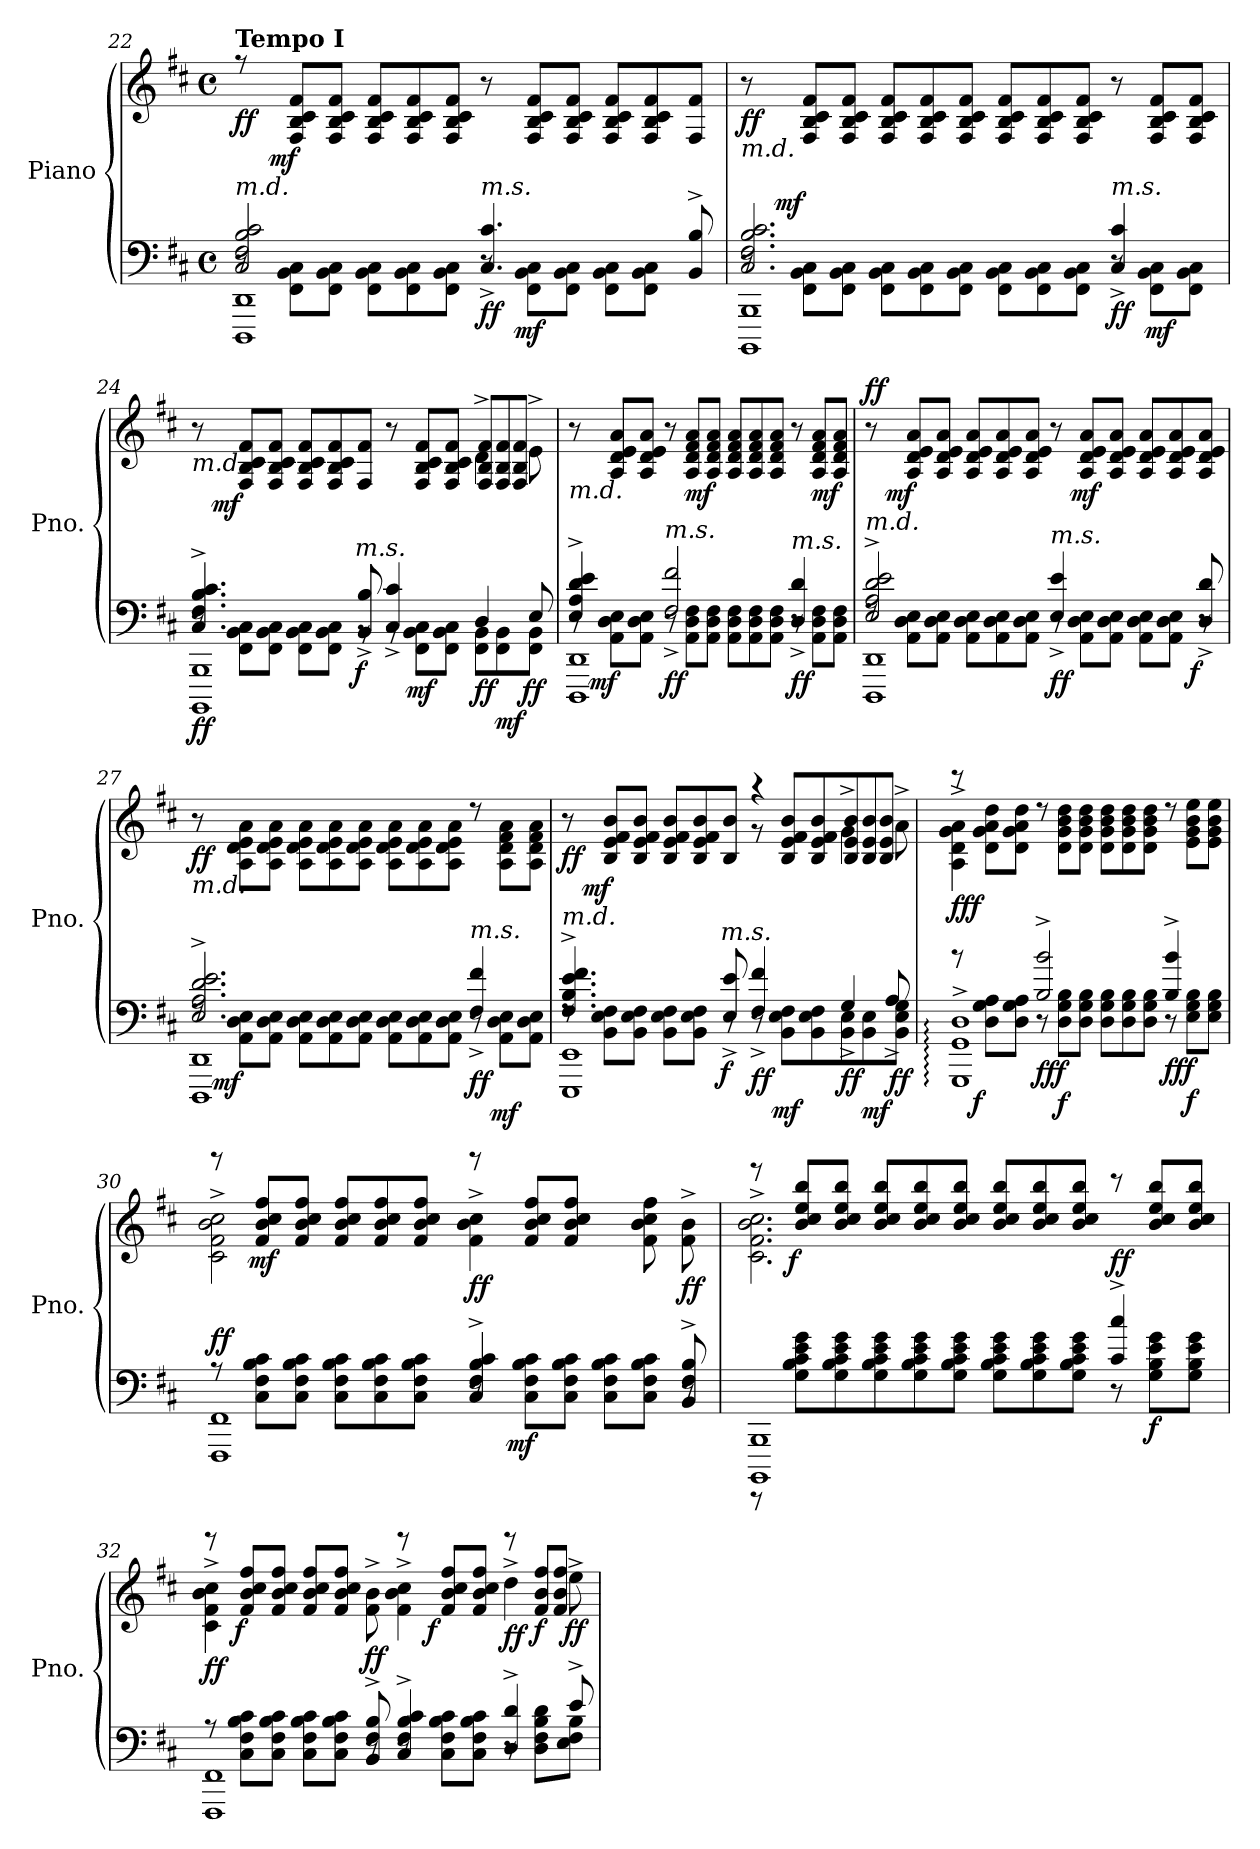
**kern	**kern	**dynam
*part1	*part1	*part1
*staff2	*staff1	*staff1/2
*I"Piano	*	*
*I'Pno.	*	*
*clefF4	*clefG2	*
*k[f#c#]	*k[f#c#]	*
*M4/4	*M4/4	*
*met(c)	*met(c)	*
=22	=22	=22
*^	*^	*
*	*^	*	*	*
*	*	*Xtuplet	*	*Xtuplet	*
*	*	*^	*	*	*
!	!	!	!	!LO:TX:a:B:t=Tempo I	!	!
!	!	!	!	!LO:TX:b:i:t=m.d.	!	!
!	!	!	!	!	!	!LO:DY:b
2C#/ 2F#/ 2B/ 2c#/	1DDD 1DD	12r	2ryy	2ryy	12rff	ff
!	!	!	!	!	!	!LO:DY:b
.	.	12FF#\ 12BB\ 12C#\L	.	.	12F#/ 12B/ 12c#/ 12f#/L	mf
.	.	12FF#\ 12BB\ 12C#\J	.	.	12F#/ 12B/ 12c#/ 12f#/J	.
.	.	12FF#\ 12BB\ 12C#\L	.	.	12F#/ 12B/ 12c#/ 12f#/L	.
.	.	12FF#\ 12BB\ 12C#\	.	.	12F#/ 12B/ 12c#/ 12f#/	.
.	.	12FF#\ 12BB\ 12C#\J	.	.	12F#/ 12B/ 12c#/ 12f#/J	.
!LO:TX:a:i:t=m.s.	!	!	!	!	!	!
!	!	!	!	!	!	!LO:DY:b=2
2ryy	.	12r	4.C#/^ 4.c#/^	2ryy	12r	ff
!	!	!	!	!	!	!LO:DY:b=2
.	.	12FF#\ 12BB\ 12C#\L	.	.	12F#/ 12B/ 12c#/ 12f#/L	mf
.	.	12FF#\ 12BB\ 12C#\J	.	.	12F#/ 12B/ 12c#/ 12f#/J	.
.	.	12FF#\ 12BB\ 12C#\L	.	.	12F#/ 12B/ 12c#/ 12f#/L	.
.	.	12FF#\ 12BB\ 12C#\J	.	.	12F#/ 12B/ 12c#/ 12f#/	.
.	.	.	8ryy	.	.	.
.	.	12BB/^ 12B/^	.	.	12F#/ 12f#/J	.
!!LO:LB:g=z	!!
=23	=23	=23	=23	=23	=23	=23
!	!	!	!	!LO:TX:b:i:t=m.d.	!	!
!	!	!	!	!	!	!LO:DY:b
2.C#/ 2.F#/ 2.B/ 2.c#/	1BBBB 1BBB	12r	2.ryy	2.ryy	12r	ff
!	!	!	!	!	!	!LO:DY:a=2
.	.	12FF#\ 12BB\ 12C#\L	.	.	12F#/ 12B/ 12c#/ 12f#/L	mf
.	.	12FF#\ 12BB\ 12C#\J	.	.	12F#/ 12B/ 12c#/ 12f#/J	.
.	.	12FF#\ 12BB\ 12C#\L	.	.	12F#/ 12B/ 12c#/ 12f#/L	.
.	.	12FF#\ 12BB\ 12C#\	.	.	12F#/ 12B/ 12c#/ 12f#/	.
.	.	12FF#\ 12BB\ 12C#\J	.	.	12F#/ 12B/ 12c#/ 12f#/J	.
.	.	12FF#\ 12BB\ 12C#\L	.	.	12F#/ 12B/ 12c#/ 12f#/L	.
.	.	12FF#\ 12BB\ 12C#\	.	.	12F#/ 12B/ 12c#/ 12f#/	.
.	.	12FF#\ 12BB\ 12C#\J	.	.	12F#/ 12B/ 12c#/ 12f#/J	.
!LO:TX:a:i:t=m.s.	!	!	!	!	!	!
!	!	!	!	!	!	!LO:DY:b=2
4ryy	.	12r	4C#/^ 4c#/^	4ryy	12r	ff
!	!	!	!	!	!	!LO:DY:b=2
.	.	12FF#\ 12BB\ 12C#\L	.	.	12F#/ 12B/ 12c#/ 12f#/L	mf
.	.	12FF#\ 12BB\ 12C#\J	.	.	12F#/ 12B/ 12c#/ 12f#/J	.
=24	=24	=24	=24	=24	=24	=24
!	!	!	!	!LO:TX:b:i:t=m.d.	!	!
!	!	!	!	!	!	!LO:DY:b=2
4.C#/^ 4.F#/^ 4.B/^ 4.c#/^	1BBBB 1BBB	12r	4ryy	4.ryy	12r	ff
!	!	!	!	!	!	!LO:DY:b
.	.	12FF#\ 12BB\ 12C#\L	.	.	12F#/ 12B/ 12c#/ 12f#/L	mf
.	.	12FF#\ 12BB\ 12C#\J	.	.	12F#/ 12B/ 12c#/ 12f#/J	.
.	.	12FF#\ 12BB\ 12C#\L	6ryy	.	12F#/ 12B/ 12c#/ 12f#/L	.
.	.	12FF#\ 12BB\ 12C#\J	.	.	12F#/ 12B/ 12c#/ 12f#/	.
2ryy	.	.	.	8ryy	.	.
!	!	!LO:TX:a:i:t=m.s.	!	!	!	!
!	!	!	!	!	!	!LO:DY:b=2
.	.	12rBB	12BB/^ 12B/^	.	12F#/ 12f#/J	f
.	.	12rBB	4C#/^ 4c#/^	4ryy	12r	.
!	!	!	!	!	!	!LO:DY:b=2
.	.	12FF#\ 12BB\ 12C#\L	.	.	12F#/ 12B/ 12c#/ 12f#/L	mf
.	.	12FF#\ 12BB\ 12C#\J	.	.	12F#/ 12B/ 12c#/ 12f#/J	.
!	!	!	!	!	!	!LO:DY:b=2
.	.	12FF#\ 12BB\L	6D/	6d^\	12F#/ 12B/ 12f#/L	ff
!	!	!	!	!	!	!LO:DY:b=2
.	.	12FF#\ 12BB\	.	.	12F#/ 12B/ 12f#/	mf
8ryy	.	.	.	.	.	.
!	!	!	!	!	!	!LO:DY:b=2
.	.	12FF#\ 12BB\J	12E/	12e^\	12F#/ 12B/ 12f#/J	ff
!!LO:PB:g=z	!!
=25	=25	=25	=25	=25	=25	=25
!	!	!	!	!LO:TX:b:i:t=m.d.	!	!
4E/^ 4A/^ 4d/^ 4e/^	1DDD 1DD	12r	4ryy	4ryy	12r	.
!	!	!	!	!	!	!LO:DY:b=2
.	.	12AA\ 12D\ 12E\L	.	.	12A/ 12d/ 12e/ 12a/L	mf
.	.	12AA\ 12D\ 12E\J	.	.	12A/ 12d/ 12e/ 12a/J	.
*	*	*	*	*MM70	*	*
!LO:TX:a:i:t=m.s.	!	!	!	!	!	!
!	!	!	!	!	!	!LO:DY:b=2
2.ryy	.	12r	2F#/^ 2f#/^	4ryy	12r	ff
!	!	!	!	!	!	!LO:DY:b
.	.	12AA\ 12D\ 12F#\L	.	.	12A/ 12d/ 12f#/ 12a/L	mf
.	.	12AA\ 12D\ 12F#\J	.	.	12A/ 12d/ 12f#/ 12a/J	.
.	.	12AA\ 12D\ 12F#\L	.	2ryy	12A/ 12d/ 12f#/ 12a/L	.
.	.	12AA\ 12D\ 12F#\	.	.	12A/ 12d/ 12f#/ 12a/	.
.	.	12AA\ 12D\ 12F#\J	.	.	12A/ 12d/ 12f#/ 12a/J	.
!	!	!LO:TX:a:i:t=m.s.	!	!	!	!
!	!	!	!	!	!	!LO:DY:b=2
.	.	12r	4D/^ 4d/^	.	12r	ff
!	!	!	!	!	!	!LO:DY:b
.	.	12AA\ 12D\ 12F#\L	.	.	12A/ 12d/ 12f#/ 12a/L	mf
.	.	12AA\ 12D\ 12F#\J	.	.	12A/ 12d/ 12f#/ 12a/J	.
=26	=26	=26	=26	=26	=26	=26
!	!	!	!	!LO:TX:b:i:t=m.d.	!	!
!	!	!	!	!	!	!LO:DY:a
2E/^ 2A/^ 2d/^ 2e/^	1DDD 1DD	12rF	2ryy	2ryy	12r	ff
!	!	!	!	!	!	!LO:DY:b
.	.	12AA\ 12D\ 12E\L	.	.	12A/ 12d/ 12e/ 12a/L	mf
.	.	12AA\ 12D\ 12E\J	.	.	12A/ 12d/ 12e/ 12a/J	.
.	.	12AA\ 12D\ 12E\L	.	.	12A/ 12d/ 12e/ 12a/L	.
.	.	12AA\ 12D\ 12E\	.	.	12A/ 12d/ 12e/ 12a/	.
.	.	12AA\ 12D\ 12E\J	.	.	12A/ 12d/ 12e/ 12a/J	.
!LO:TX:a:i:t=m.s.	!	!	!	!	!	!
!	!	!	!	!	!	!LO:DY:b=2
2ryy	.	12r	4E/^ 4e/^	2ryy	12r	ff
!	!	!	!	!	!	!LO:DY:b
.	.	12AA\ 12D\ 12E\L	.	.	12A/ 12d/ 12e/ 12a/L	mf
.	.	12AA\ 12D\ 12E\J	.	.	12A/ 12d/ 12e/ 12a/J	.
.	.	12AA\ 12D\ 12E\L	6ryy	.	12A/ 12d/ 12e/ 12a/L	.
.	.	12AA\ 12D\ 12E\J	.	.	12A/ 12d/ 12e/ 12a/	.
!	!	!	!	!	!	!LO:DY:b=2
.	.	12r	12D/^ 12d/^	.	12A/ 12d/ 12e/ 12a/J	f
!!LO:PB:g=z	!!
=27	=27	=27	=27	=27	=27	=27
!	!	!	!	!LO:TX:b:i:t=m.d.	!	!
!	!	!	!	!	!	!LO:DY:b
2.E/^ 2.A/^ 2.d/^ 2.e/^	1DDD 1DD	12rF	2.ryy	2.ryy	12r	ff
!	!	!	!	!	!	!LO:DY:b=2
.	.	12AA\ 12D\ 12E\L	.	.	12A\ 12d\ 12e\ 12a\L	mf
.	.	12AA\ 12D\ 12E\J	.	.	12A\ 12d\ 12e\ 12a\J	.
.	.	12AA\ 12D\ 12E\L	.	.	12A\ 12d\ 12e\ 12a\L	.
.	.	12AA\ 12D\ 12E\	.	.	12A\ 12d\ 12e\ 12a\	.
.	.	12AA\ 12D\ 12E\J	.	.	12A\ 12d\ 12e\ 12a\J	.
.	.	12AA\ 12D\ 12E\L	.	.	12A\ 12d\ 12e\ 12a\L	.
.	.	12AA\ 12D\ 12E\	.	.	12A\ 12d\ 12e\ 12a\	.
.	.	12AA\ 12D\ 12E\J	.	.	12A\ 12d\ 12e\ 12a\J	.
!LO:TX:a:i:t=m.s.	!	!	!	!	!	!
!	!	!	!	!	!	!LO:DY:b=2
4ryy	.	12r	4F#/^ 4f#/^	4ryy	12rdd	ff
!	!	!	!	!	!	!LO:DY:b=2
.	.	12AA\ 12D\ 12E\L	.	.	12A\ 12d\ 12f#\ 12a\L	mf
.	.	12AA\ 12D\ 12E\J	.	.	12A\ 12d\ 12f#\ 12a\J	.
=28	=28	=28	=28	=28	=28	=28
!	!	!	!	!LO:TX:b:i:t=m.d.	!	!
!	!	!	!	!	!	!LO:DY:b
4.F#/^ 4.B/^ 4.e/^ 4.f#/^	1EEE 1EE	12rF	4ryy	4.ryy	12r	ff
!	!	!	!	!	!	!LO:DY:b
.	.	12BB\ 12E\ 12F#\L	.	.	12B/ 12e/ 12f#/ 12b/L	mf
.	.	12BB\ 12E\ 12F#\J	.	.	12B/ 12e/ 12f#/ 12b/J	.
.	.	12BB\ 12E\ 12F#\L	6ryy	.	12B/ 12e/ 12f#/ 12b/L	.
.	.	12BB\ 12E\ 12F#\J	.	.	12B/ 12e/ 12f#/ 12b/	.
2ryy	.	.	.	8ryy	.	.
!	!	!LO:TX:a:i:t=m.s.	!	!	!	!
!	!	!	!	!	!	!LO:DY:b=2
.	.	12r	12E/^ 12e/^	.	12B/ 12b/J	f
!	!	!	!	!	!	!LO:DY:b=2
.	.	12r	4F#/^ 4f#/^	4r	12r	ff
!	!	!	!	!	!	!LO:DY:b=2
.	.	12BB\ 12E\ 12F#\L	.	.	12B/ 12e/ 12f#/ 12b/L	mf
.	.	12BB\ 12E\ 12F#\	.	.	12B/ 12e/ 12f#/ 12b/	.
!	!	!	!	!	!	!LO:DY:b=2
.	.	12BB\ 12E\	6G^/	6g^\	12B/ 12e/ 12b/	ff
!	!	!	!	!	!	!LO:DY:b=2
.	.	12BB\ 12E\	.	.	12B/ 12e/ 12b/	mf
8ryy	.	.	.	.	.	.
!	!	!	!	!	!	!LO:DY:b=2
.	.	12BB\ 12E\ 12G\J	12A^/	12a^\	12B/ 12e/ 12b/J	ff
!!LO:LB:g=z	!!
=29	=29	=29	=29	=29	=29	=29
!	!	!	!	!	!	!LO:DY:b
1GGG:^ 1GG:^ 1D:^	12rb	4ryy	1GGGyy 1GGyy 1Dyy	4A\^ 4d\^ 4g\^ 4a\^	12rccc	fff
!	!	!	!	!	!	!LO:DY:b=2
.	12D\ 12G\ 12A\L	.	.	.	12d\ 12g\ 12a\ 12dd\L	f
.	12D\ 12G\ 12A\J	.	.	.	12d\ 12g\ 12a\ 12dd\J	.
!	!	!	!	!	!	!LO:DY:b=2
.	12r	2B/^ 2b/^	.	4ryy	12rdd	fff
!	!	!	!	!	!	!LO:DY:b=2
.	12D\ 12G\ 12B\L	.	.	.	12d\ 12g\ 12b\ 12dd\L	f
.	12D\ 12G\ 12B\J	.	.	.	12d\ 12g\ 12b\ 12dd\J	.
.	12D\ 12G\ 12B\L	.	.	2ryy	12d\ 12g\ 12b\ 12dd\L	.
.	12D\ 12G\ 12B\	.	.	.	12d\ 12g\ 12b\ 12dd\	.
.	12D\ 12G\ 12B\J	.	.	.	12d\ 12g\ 12b\ 12dd\J	.
!	!	!	!	!	!	!LO:DY:b=2
.	12r	4B/^ 4b/^	.	.	12rdd	fff
!	!	!	!	!	!	!LO:DY:b=2
.	12E\ 12G\ 12B\L	.	.	.	12e\ 12g\ 12b\ 12ee\L	f
.	12E\ 12G\ 12B\J	.	.	.	12e\ 12g\ 12b\ 12ee\J	.
*	*	*v	*v	*	*	*
=30	=30	=30	=30	=30	=30
!	!	!	!	!	!LO:DY:a=2
1FFF# 1FF#	12rA	2ryy	2c#\^ 2f#\^ 2b\^ 2cc#\^	12rggg	ff
!	!	!	!	!	!LO:DY:b
.	12C#\ 12F#\ 12B\ 12c#\L	.	.	12f#/ 12b/ 12cc#/ 12ff#/L	mf
.	12C#\ 12F#\ 12B\ 12c#\J	.	.	12f#/ 12b/ 12cc#/ 12ff#/J	.
.	12C#\ 12F#\ 12B\ 12c#\L	.	.	12f#/ 12b/ 12cc#/ 12ff#/L	.
.	12C#\ 12F#\ 12B\ 12c#\	.	.	12f#/ 12b/ 12cc#/ 12ff#/	.
.	12C#\ 12F#\ 12B\ 12c#\J	.	.	12f#/ 12b/ 12cc#/ 12ff#/J	.
!	!	!	!	!	!LO:DY:b
.	12r	4C#/^ 4F#/^ 4B/^ 4c#/^	4f#\^ 4b\^ 4cc#\^	12rggg	ff
!	!	!	!	!	!LO:DY:b=2
.	12C#\ 12F#\ 12B\ 12c#\L	.	.	12f#/ 12b/ 12cc#/ 12ff#/L	mf
.	12C#\ 12F#\ 12B\ 12c#\J	.	.	12f#/ 12b/ 12cc#/ 12ff#/J	.
.	12C#\ 12F#\ 12B\ 12c#\L	6ryy	12ryy	12ryy	.
.	12C#\ 12F#\ 12B\ 12c#\J	.	12ryy	12f#\ 12b\ 12cc#\ 12ff#\	.
!	!	!	!	!	!LO:DY:b
.	12r	12BB/^ 12F#/^ 12B/^	12f#\^ 12b\^	12ryy	ff
!!LO:LB:g=z	!!
=31	=31	=31	=31	=31	=31
2.ryy	1BBBB 1BBB	12r	2.c#\^ 2.f#\^ 2.b\^ 2.cc#\^	12reee	.
!	!	!	!	!	!LO:DY:b
.	.	12G\ 12B\ 12c#\ 12e\ 12g\L	.	12b/ 12cc#/ 12ee/ 12bb/L	f
.	.	12G\ 12B\ 12c#\ 12e\ 12g\	.	12b/ 12cc#/ 12ee/ 12bb/J	.
.	.	12G\ 12B\ 12c#\ 12e\ 12g\	.	12b/ 12cc#/ 12ee/ 12bb/L	.
.	.	12G\ 12B\ 12c#\ 12e\ 12g\	.	12b/ 12cc#/ 12ee/ 12bb/	.
.	.	12G\ 12B\ 12c#\ 12e\ 12g\J	.	12b/ 12cc#/ 12ee/ 12bb/J	.
.	.	12G\ 12B\ 12c#\ 12e\ 12g\L	.	12b/ 12cc#/ 12ee/ 12bb/L	.
.	.	12G\ 12B\ 12c#\ 12e\ 12g\	.	12b/ 12cc#/ 12ee/ 12bb/	.
.	.	12G\ 12B\ 12c#\ 12e\ 12g\J	.	12b/ 12cc#/ 12ee/ 12bb/J	.
!	!	!	!	!	!LO:DY:a=2
4c#/^ 4cc#/^	.	12r	4ryy	12rccc	ff
!	!	!	!	!	!LO:DY:b=2
.	.	12G\ 12B\ 12e\ 12g\L	.	12b/ 12cc#/ 12ee/ 12bb/L	f
.	.	12G\ 12B\ 12e\ 12g\J	.	12b/ 12cc#/ 12ee/ 12bb/J	.
=32	=32	=32	=32	=32	=32
!	!	!	!	!	!LO:DY:b
1FFF# 1FF#	12rA	4ryy	4c#\^ 4f#\^ 4b\^ 4cc#\^	12reee	ff
!	!	!	!	!	!LO:DY:b
.	12C#\ 12F#\ 12B\ 12c#\L	.	.	12f#/ 12b/ 12cc#/ 12ff#/L	f
.	12C#\ 12F#\ 12B\ 12c#\J	.	.	12f#/ 12b/ 12cc#/ 12ff#/J	.
.	12C#\ 12F#\ 12B\ 12c#\L	6ryy	12rffyy	12f#/ 12b/ 12cc#/ 12ff#/L	.
.	12C#\ 12F#\ 12B\ 12c#\J	.	12rffyy	12f#/ 12b/ 12cc#/ 12ff#/J	.
!	!	!	!	!	!LO:DY:b
.	12r	12BB/^ 12F#/^ 12B/^	12f#\^ 12b\^	12ryy	ff
.	12r	4C#/^ 4F#/^ 4B/^ 4c#/^	4f#\^ 4b\^ 4cc#\^	12reee	.
!	!	!	!	!	!LO:DY:b
.	12C#\ 12F#\ 12B\ 12c#\L	.	.	12f#/ 12b/ 12cc#/ 12ff#/L	f
.	12C#\ 12F#\ 12B\ 12c#\J	.	.	12f#/ 12b/ 12cc#/ 12ff#/J	.
!	!	!	!	!	!LO:DY:b
.	12r	6D/^ 6d/^	6dd^\	12reee	ff
!	!	!	!	!	!LO:DY:b
.	12D\ 12F#\ 12B\ 12d\L	.	.	12f#/ 12b/ 12ff#/L	f
!	!	!	!	!	!LO:DY:b
.	12E\ 12F#\ 12B\J	12e^/	12ee^\	12f#/ 12b/ 12ff#/J	ff
*v	*v	*v	*	*	*
*	*v	*v	*
=	=	=
*-	*-	*-
